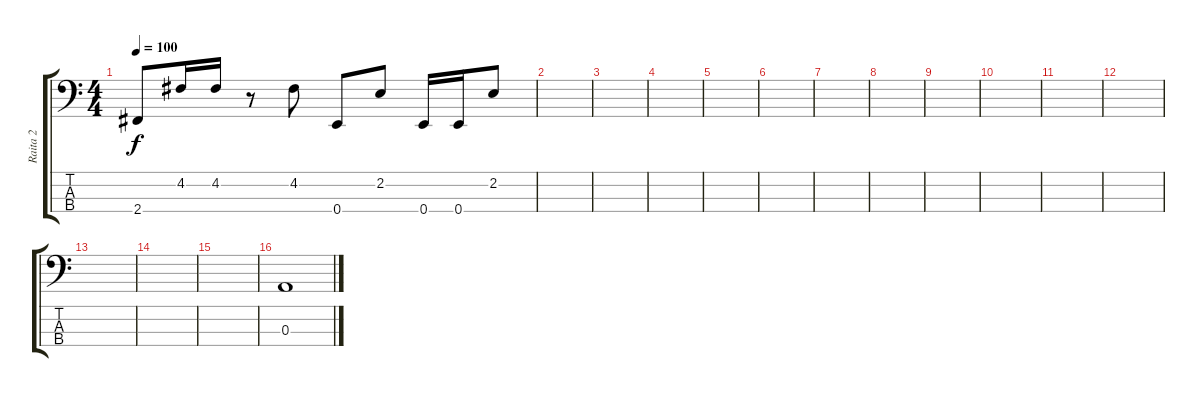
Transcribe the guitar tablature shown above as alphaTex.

\track ("Raita 2" "Raita 2") {instrument electricbasspick}
\staff {score tabs}
\tuning (G2 D2 A1 E1) {hide}
\ts (4 4)
\tempo 100
\clef f4
\ks c
2.4.8{dy f} 4.2.16 4.2.16 r.8 4.2.8 0.4.8 2.2.8 0.4.16 0.4.16 2.2.8 |
|
|
|
|
|
|
|
|
|
|
|
|
|
|
0.3.1
